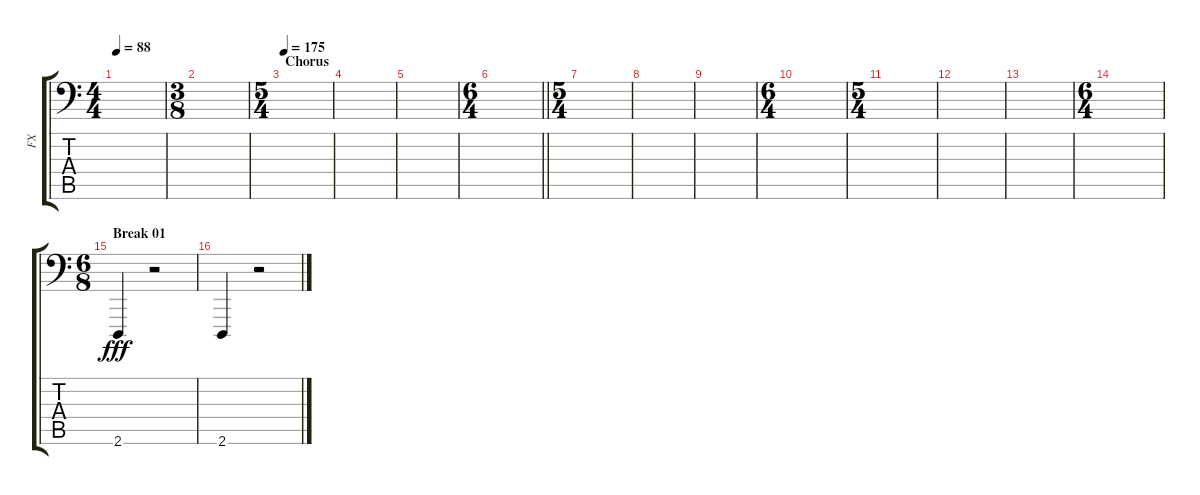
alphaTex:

\track ("FX" "FX") {instrument helicopter}
\staff {score tabs}
\tuning (D3 A2 F2 C2 G1 C1) {hide}
\ts (4 4)
\tempo 88
\clef f4
\ks c
|
\ts (3 8)
|
\ts (5 4)
\section ("" "Chorus")
\tempo 175
|
|
|
\ts (6 4)
\barLineRight lightlight
|
\ts (5 4)
|
|
|
\ts (6 4)
|
\ts (5 4)
|
|
|
\ts (6 4)
|
\ts (6 8)
\section ("" "Break 01")
2.6.4{dy fff volume 13 instrument synthvoice} r.2 |
2.6.4 r.2
